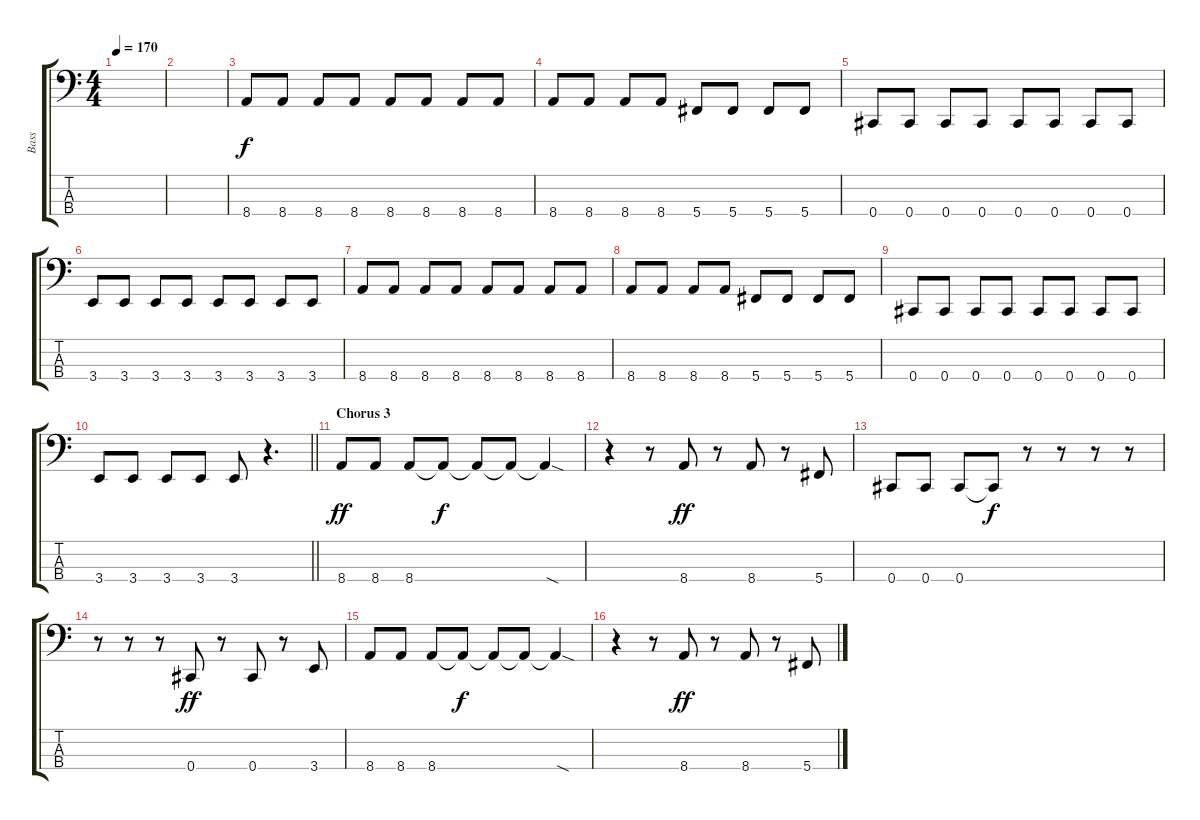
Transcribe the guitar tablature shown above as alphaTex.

\track ("Bass" "Bass") {instrument electricbasspick}
\staff {score tabs}
\tuning (Gb2 Db2 Ab1 Db1) {hide}
\ts (4 4)
\tempo 170
\clef f4
\ks c
|
|
8.4.8 8.4.8 8.4.8 8.4.8 8.4.8 8.4.8 8.4.8 8.4.8 |
8.4.8 8.4.8 8.4.8 8.4.8 5.4.8 5.4.8 5.4.8 5.4.8 |
0.4.8 0.4.8 0.4.8 0.4.8 0.4.8 0.4.8 0.4.8 0.4.8 |
3.4.8 3.4.8 3.4.8 3.4.8 3.4.8 3.4.8 3.4.8 3.4.8 |
8.4.8 8.4.8 8.4.8 8.4.8 8.4.8 8.4.8 8.4.8 8.4.8 |
8.4.8 8.4.8 8.4.8 8.4.8 5.4.8 5.4.8 5.4.8 5.4.8 |
0.4.8 0.4.8 0.4.8 0.4.8 0.4.8 0.4.8 0.4.8 0.4.8 |
\barLineRight lightlight
3.4.8 3.4.8 3.4.8 3.4.8 3.4.8 r.4{d} |
\section ("" "Chorus 3")
8.4.8{dy ff} 8.4.8 8.4.8 8.4{t}.8{dy f} 8.4{t}.8 8.4{t}.8 8.4{sod t}.4 |
r.4 r.8 8.4.8{dy ff} r.8 8.4.8 r.8 5.4.8 |
0.4.8 0.4.8 0.4.8 0.4{t}.8{dy f} r.8 r.8 r.8 r.8 |
r.8 r.8 r.8 0.4.8{dy ff} r.8 0.4.8 r.8 3.4.8 |
8.4.8 8.4.8 8.4.8 8.4{t}.8{dy f} 8.4{t}.8 8.4{t}.8 8.4{sod t}.4 |
r.4 r.8 8.4.8{dy ff} r.8 8.4.8 r.8 5.4.8
